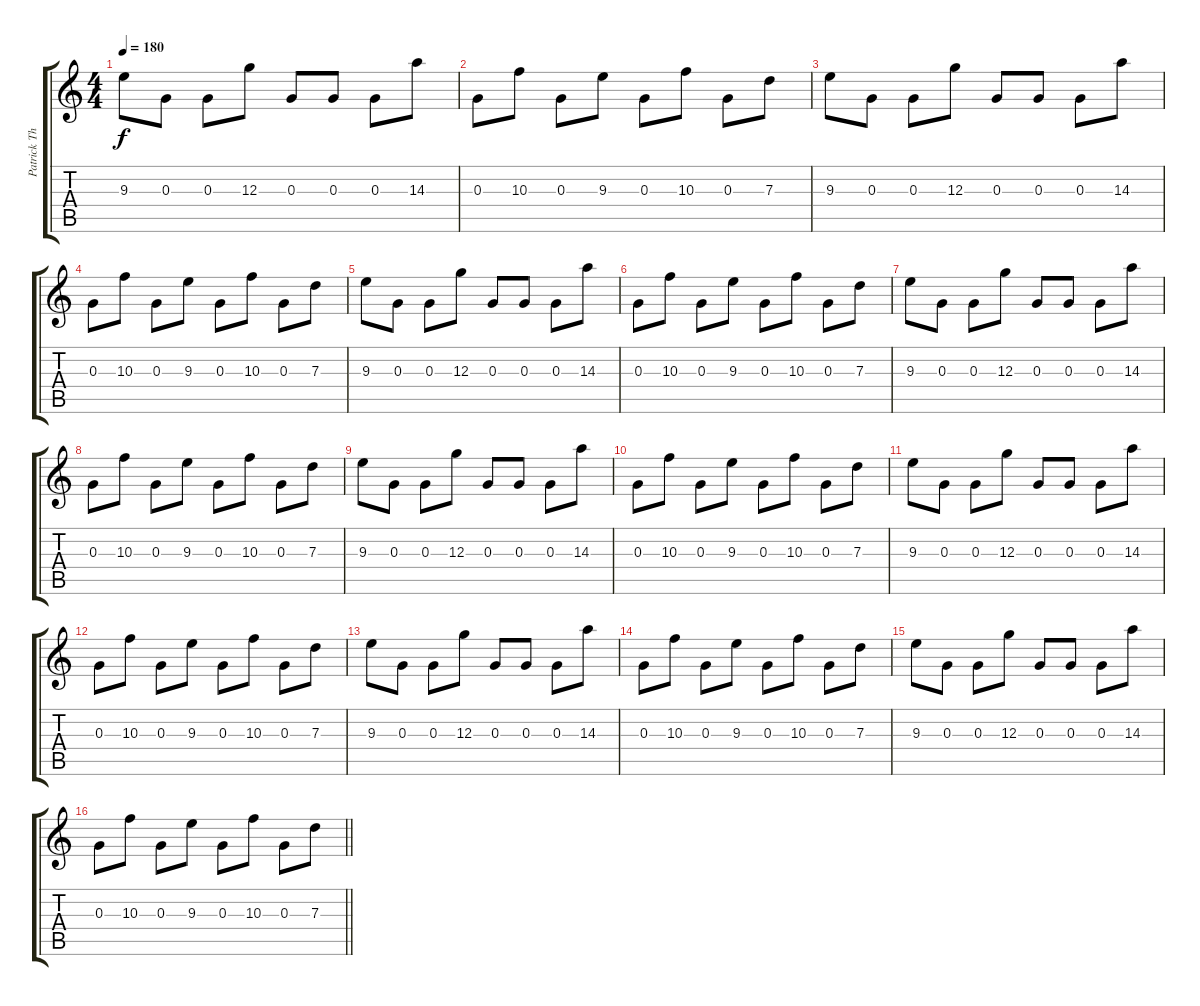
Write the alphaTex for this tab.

\track ("Patrick Thompson - Guitar" "Patrick Th") {instrument distortionguitar}
\staff {score tabs}
\tuning (E4 B3 G3 D3 A2 D2) {hide}
\ts (4 4)
\tempo 180
\clef g2
\ks c
9.3.8{dy f} 0.3.8 0.3.8 12.3.8 0.3.8 0.3.8 0.3.8 14.3.8 |
0.3.8 10.3.8 0.3.8 9.3.8 0.3.8 10.3.8 0.3.8 7.3.8 |
9.3.8 0.3.8 0.3.8 12.3.8 0.3.8 0.3.8 0.3.8 14.3.8 |
0.3.8 10.3.8 0.3.8 9.3.8 0.3.8 10.3.8 0.3.8 7.3.8 |
9.3.8 0.3.8 0.3.8 12.3.8 0.3.8 0.3.8 0.3.8 14.3.8 |
0.3.8 10.3.8 0.3.8 9.3.8 0.3.8 10.3.8 0.3.8 7.3.8 |
9.3.8 0.3.8 0.3.8 12.3.8 0.3.8 0.3.8 0.3.8 14.3.8 |
0.3.8 10.3.8 0.3.8 9.3.8 0.3.8 10.3.8 0.3.8 7.3.8 |
9.3.8 0.3.8 0.3.8 12.3.8 0.3.8 0.3.8 0.3.8 14.3.8 |
0.3.8 10.3.8 0.3.8 9.3.8 0.3.8 10.3.8 0.3.8 7.3.8 |
9.3.8 0.3.8 0.3.8 12.3.8 0.3.8 0.3.8 0.3.8 14.3.8 |
0.3.8 10.3.8 0.3.8 9.3.8 0.3.8 10.3.8 0.3.8 7.3.8 |
9.3.8 0.3.8 0.3.8 12.3.8 0.3.8 0.3.8 0.3.8 14.3.8 |
0.3.8 10.3.8 0.3.8 9.3.8 0.3.8 10.3.8 0.3.8 7.3.8 |
9.3.8 0.3.8 0.3.8 12.3.8 0.3.8 0.3.8 0.3.8 14.3.8 |
\barLineRight lightlight
0.3.8 10.3.8 0.3.8 9.3.8 0.3.8 10.3.8 0.3.8 7.3.8
